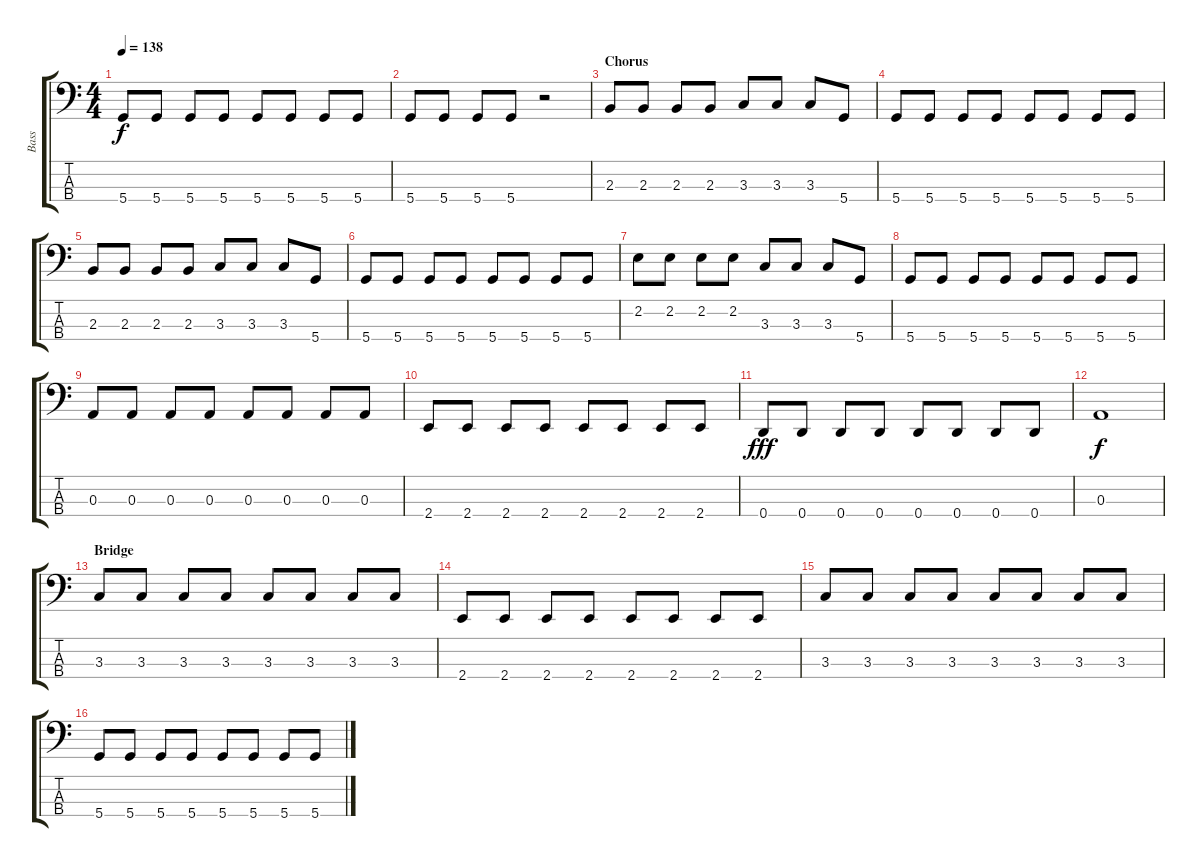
\track ("Bass" "Bass") {instrument electricbassfinger}
\staff {score tabs}
\tuning (G2 D2 A1 D1) {hide}
\ts (4 4)
\tempo 138
\clef f4
\ks c
5.4.8{dy f} 5.4.8 5.4.8 5.4.8 5.4.8 5.4.8 5.4.8 5.4.8 |
5.4.8 5.4.8 5.4.8 5.4.8 r.2 |
\section ("" "Chorus")
2.3.8 2.3.8 2.3.8 2.3.8 3.3.8 3.3.8 3.3.8 5.4.8 |
5.4.8 5.4.8 5.4.8 5.4.8 5.4.8 5.4.8 5.4.8 5.4.8 |
2.3.8 2.3.8 2.3.8 2.3.8 3.3.8 3.3.8 3.3.8 5.4.8 |
5.4.8 5.4.8 5.4.8 5.4.8 5.4.8 5.4.8 5.4.8 5.4.8 |
2.2.8 2.2.8 2.2.8 2.2.8 3.3.8 3.3.8 3.3.8 5.4.8 |
5.4.8 5.4.8 5.4.8 5.4.8 5.4.8 5.4.8 5.4.8 5.4.8 |
0.3.8 0.3.8 0.3.8 0.3.8 0.3.8 0.3.8 0.3.8 0.3.8 |
2.4.8 2.4.8 2.4.8 2.4.8 2.4.8 2.4.8 2.4.8 2.4.8 |
0.4.8{dy fff} 0.4.8 0.4.8 0.4.8 0.4.8 0.4.8 0.4.8 0.4.8 |
0.3.1{dy f} |
\section ("" "Bridge")
3.3.8 3.3.8 3.3.8 3.3.8 3.3.8 3.3.8 3.3.8 3.3.8 |
2.4.8 2.4.8 2.4.8 2.4.8 2.4.8 2.4.8 2.4.8 2.4.8 |
3.3.8 3.3.8 3.3.8 3.3.8 3.3.8 3.3.8 3.3.8 3.3.8 |
5.4.8 5.4.8 5.4.8 5.4.8 5.4.8 5.4.8 5.4.8 5.4.8
